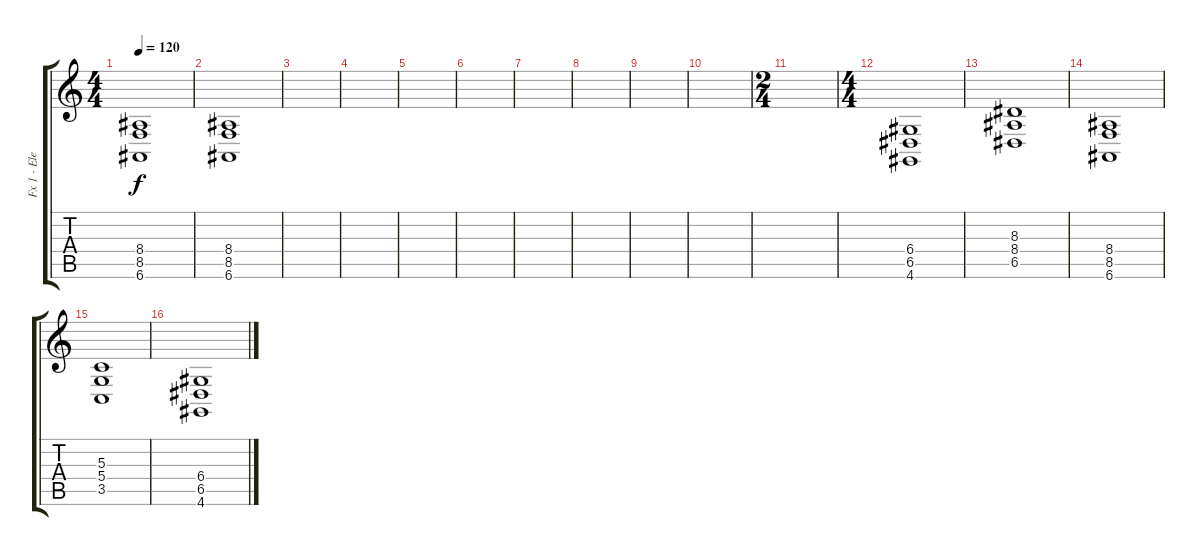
\track ("Fx 1 - Electric guitar" "Fx 1 - Ele") {instrument pad1newage}
\staff {score tabs}
\tuning (E4 B3 G3 D3 A2 E2) {hide}
\ts (4 4)
\tempo 120
\clef g2
\ks c
(8.4 8.5 6.6).1{dy f} |
(8.4 8.5 6.6).1 |
|
|
|
|
|
|
|
|
\ts (2 4)
|
\ts (4 4)
(6.4 6.5 4.6).1 |
(8.3 8.4 6.5).1 |
(8.4 8.5 6.6).1 |
(5.3 5.4 3.5).1 |
(6.4 6.5 4.6).1
